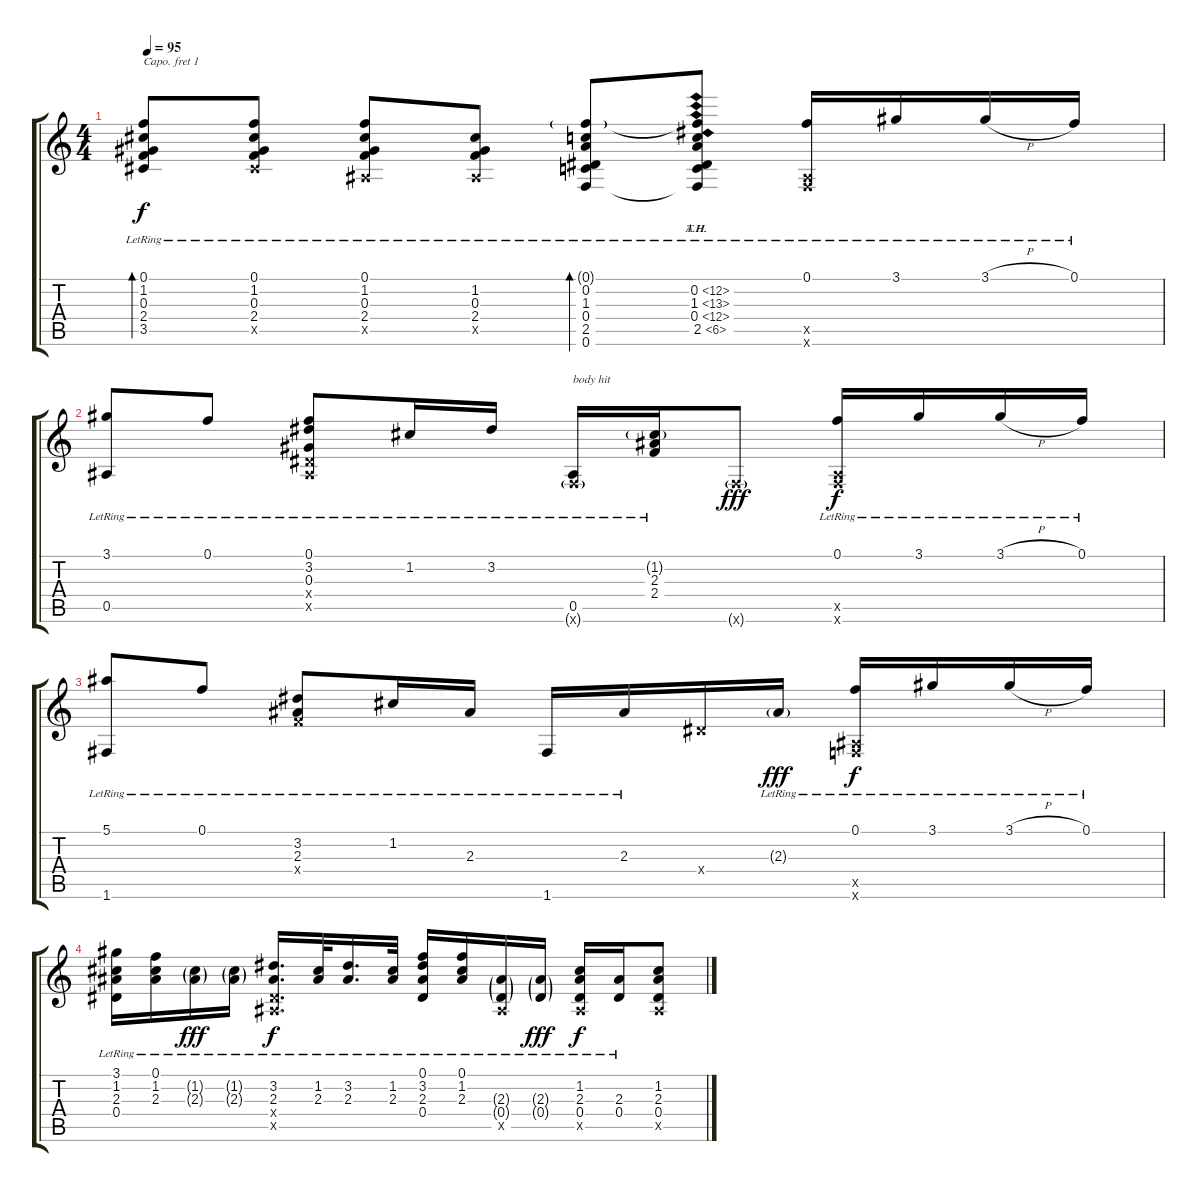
\track "" {instrument acousticguitarsteel}
\staff {score tabs}
\capo 1
\tuning (E4 B3 G3 D3 A2 E2) {hide}
\ts (4 4)
\tempo 95
\clef g2
\ks c
(0.1{lr} 1.2{lr} 0.3{lr} 2.4{lr} 3.5{lr}).8{bd 120 dy f} (0.1{lr} 1.2{lr} 0.3{lr} 2.4{lr} 3.5{x}).8 (0.1{lr} 1.2{lr} 0.3{lr} 2.4{lr} 0.5{x}).8 (1.2{lr} 0.3{lr} 2.4{lr} 0.5{x}).8 (0.1{g lr} 0.2{lr} 1.3{lr} 0.4{lr} 2.5{lr} 0.6{lr}).8{bd 120} (0.1{lr t} 0.2{th 12 lr} 1.3{ah 12 lr} 0.4{th 12 lr} 2.5{th 4 lr} 0.6{lr t}).8 (0.1{lr} 0.5{x} 0.6{x}).16 3.1{lr}.16 3.1{h lr}.16 0.1{lr}.16 |
(3.1{lr} 0.5{lr}).8 0.1{lr}.8 (0.1{lr} 3.2{lr} 0.3{lr} 0.4{x} 0.5{x}).8 1.2{lr}.16 3.2{lr}.16 (0.5{lr} 0.6{g x}).16{txt "body hit"} (1.2{g lr} 2.3{lr} 2.4{lr}).16 0.6{g x}.8{dy fff} (0.1{lr} 0.5{x} 0.6{x}).16{dy f} 3.1{lr}.16 3.1{h lr}.16 0.1{lr}.16 |
(5.1{lr} 1.6{lr}).8 0.1{lr}.8 (3.2{lr} 2.3{lr} 2.4{x}).8 1.2{lr}.16 2.3{lr}.16 1.6{lr}.16 2.3{lr}.16 0.4{x}.16 2.3{g lr}.16{dy fff} (0.1{lr} 0.5{x} 0.6{x}).16{dy f} 3.1{lr}.16 3.1{h lr}.16 0.1{lr}.16 |
(3.1{lr} 1.2{lr} 2.3{lr} 0.4{lr}).16 (0.1{lr} 1.2{lr} 2.3{lr}).16 (1.2{g lr} 2.3{g lr}).16{dy fff} (1.2{g lr} 2.3{g lr}).16 (3.2{lr} 2.3{lr} 0.4{x} 0.5{x}).16{d dy f} (1.2{lr} 2.3{lr}).32 (3.2{lr} 2.3{lr}).16{d} (1.2{lr} 2.3{lr}).32 (0.1{lr} 3.2{lr} 2.3{lr} 0.4{lr}).16 (0.1{lr} 1.2{lr} 2.3{lr}).16 (2.3{g lr} 0.4{g lr} 0.5{x}).16 (2.3{g lr} 0.4{g lr}).16{dy fff} (1.2{lr} 2.3{lr} 0.4{lr} 0.5{x}).16{dy f} (2.3{lr} 0.4{lr}).16 (1.2 2.3 0.4 0.5{x}).8
